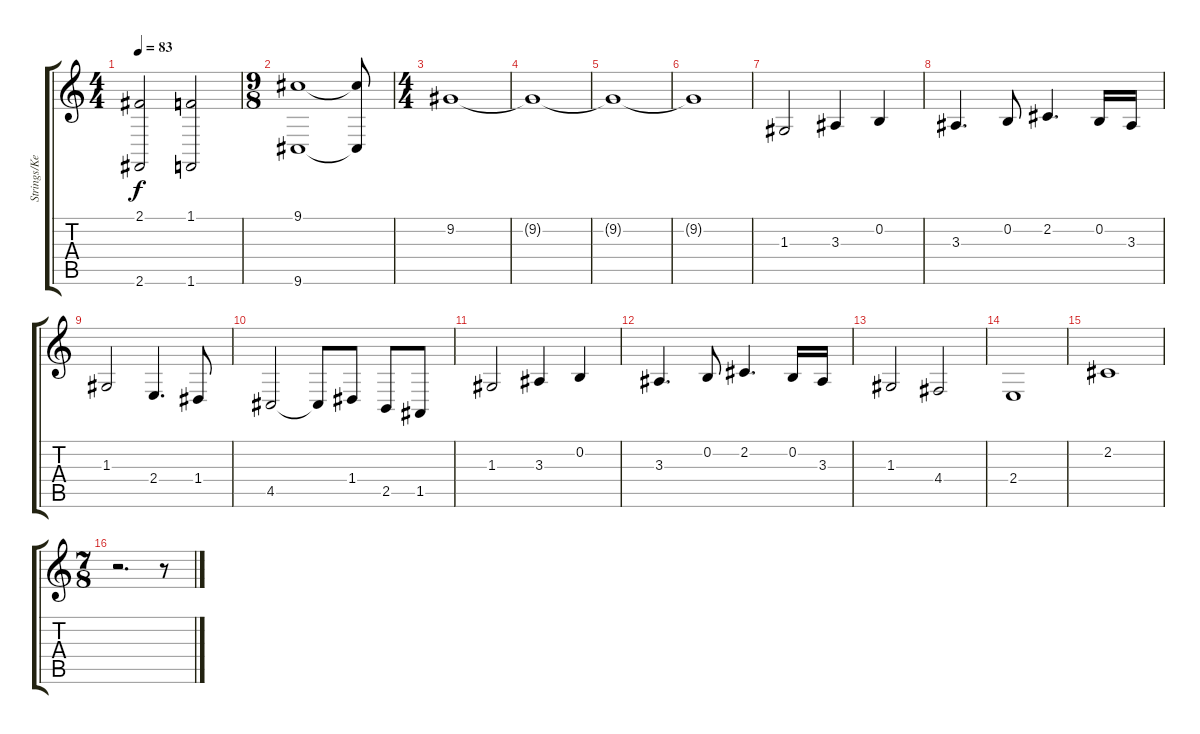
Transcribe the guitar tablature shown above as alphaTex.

\track ("Strings/Keyboard" "Strings/Ke") {instrument stringensemble2}
\staff {score tabs}
\tuning (E4 B3 G3 D3 A2 E2) {hide}
\ts (4 4)
\tempo 83
\clef g2
\ks c
(2.1 2.6).2{dy f} (1.1 1.6).2 |
\ts (9 8)
(9.1 9.6).1 (9.1{t} 9.6{t}).8 |
\ts (4 4)
9.2.1 |
9.2{t}.1 |
9.2{t}.1 |
9.2{t}.1 |
1.3.2{volume 10} 3.3.4 0.2.4 |
3.3.4{d} 0.2.8 2.2.4{d} 0.2.16 3.3.16 |
1.3.2 2.4.4{d} 1.4.8 |
4.5.2 4.5{t}.8 1.4.8 2.5.8 1.5.8 |
1.3.2 3.3.4 0.2.4 |
3.3.4{d} 0.2.8 2.2.4{d} 0.2.16 3.3.16 |
1.3.2 4.4.2 |
2.4.1 |
2.2.1 |
\ts (7 8)
r.2{d} r.8
